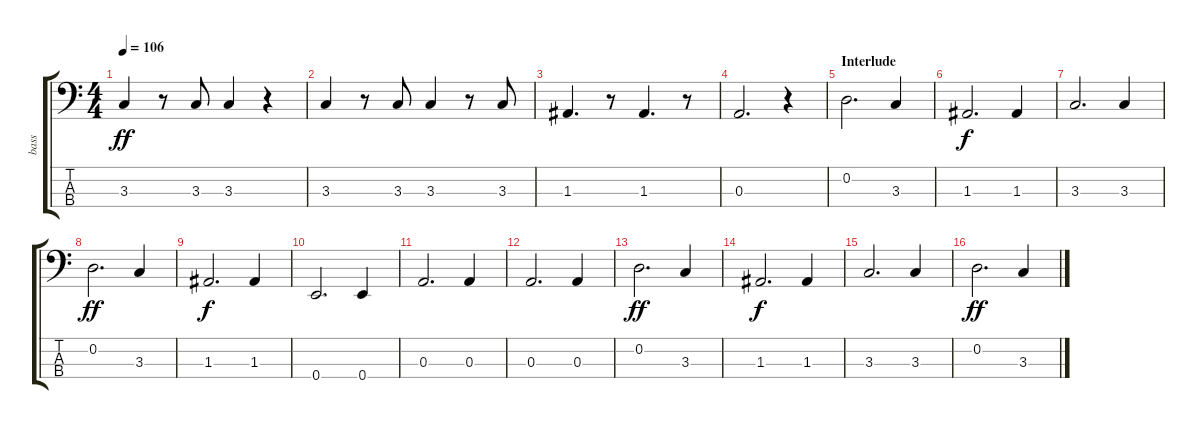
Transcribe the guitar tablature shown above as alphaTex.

\track ("bass" "bass") {instrument electricbassfinger}
\staff {score tabs}
\tuning (G2 D2 A1 E1) {hide}
\ts (4 4)
\tempo 106
\clef f4
\ks c
3.3.4{dy ff} r.8 3.3.8 3.3.4 r.4 |
3.3.4 r.8 3.3.8 3.3.4 r.8 3.3.8 |
1.3.4{d} r.8 1.3.4{d} r.8 |
0.3.2{d} r.4 |
\section ("" "Interlude")
0.2.2{d} 3.3.4 |
1.3.2{d dy f} 1.3.4 |
3.3.2{d} 3.3.4 |
0.2.2{d dy ff} 3.3.4 |
1.3.2{d dy f} 1.3.4 |
0.4.2{d} 0.4.4 |
0.3.2{d} 0.3.4 |
0.3.2{d} 0.3.4 |
0.2.2{d dy ff} 3.3.4 |
1.3.2{d dy f} 1.3.4 |
3.3.2{d} 3.3.4 |
0.2.2{d dy ff} 3.3.4
